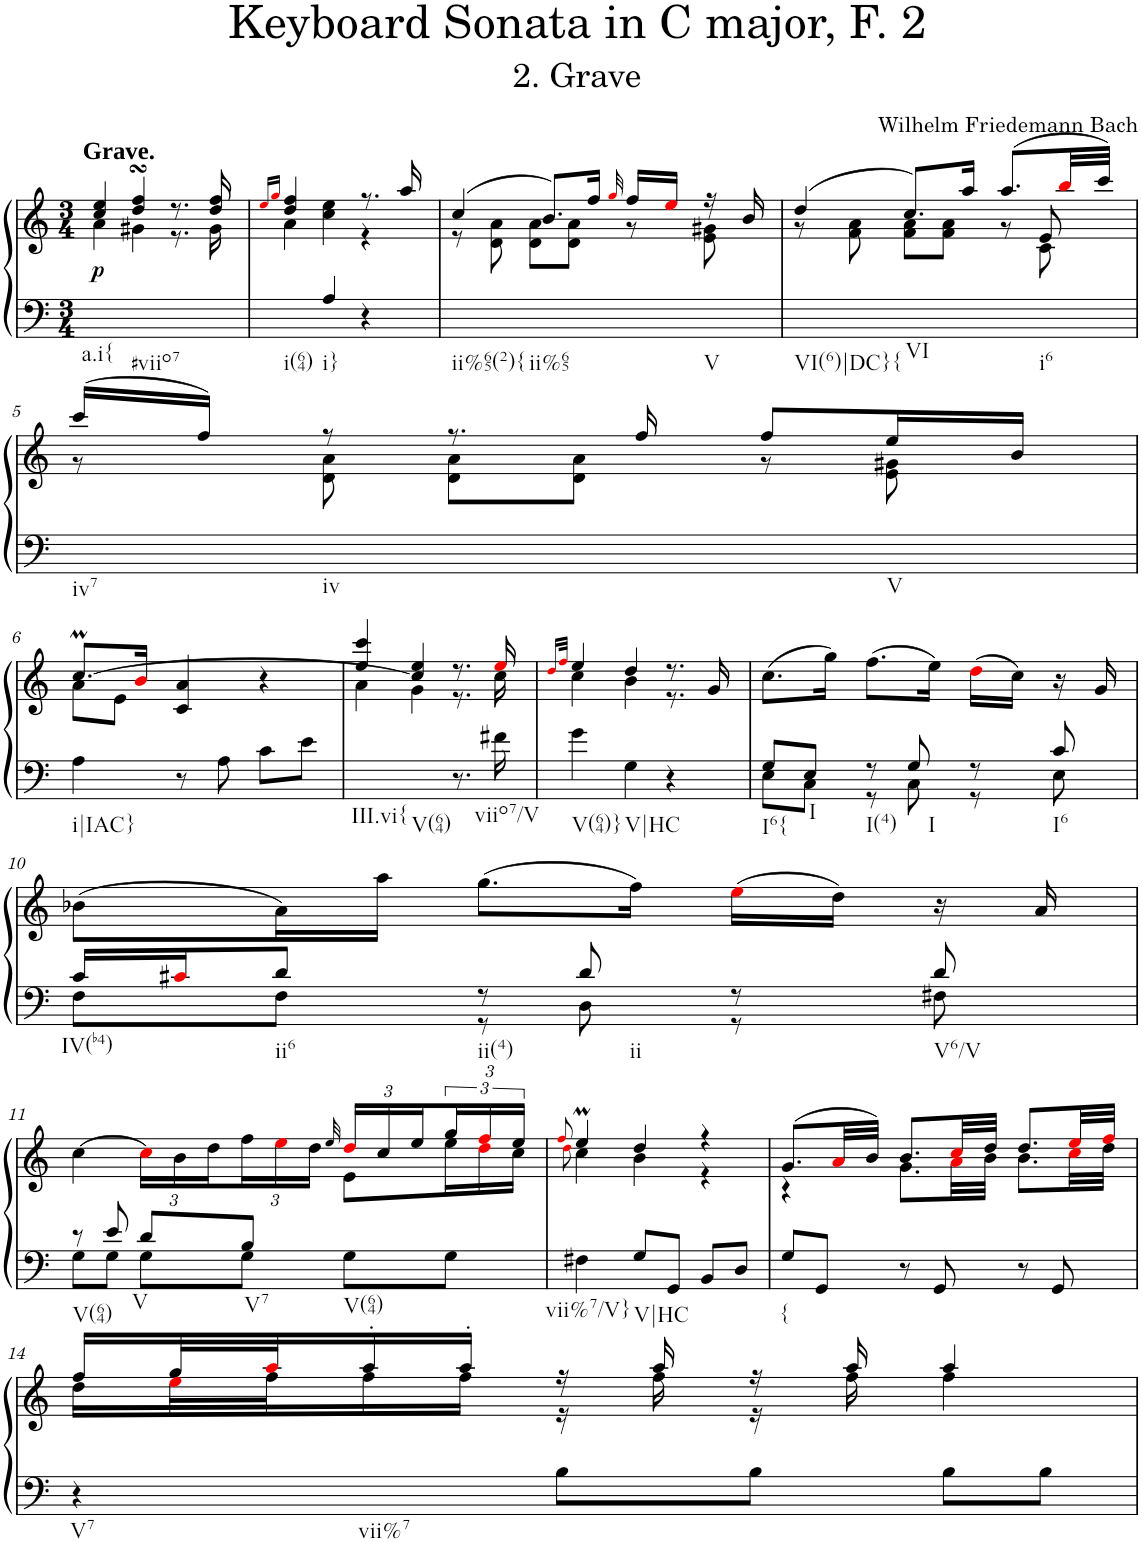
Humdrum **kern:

**kern	**kern	**dynam
*part1	*part1	*part1
*staff2	*staff1	*staff1/2
*I"Piano	*	*
*I'Pno.	*	*
*clefF4	*clefG2	*
*k[]	*k[]	*
*M3/4	*M3/4	*
=1	=1	=1
*	*^	*
!	!LO:TX:a:B:t=Grave.	!	!
!LO:TX:b:t=a.i{	!	!	!
!LO:TX:b:t=#viio7	!	!	!
!	!	!	!LO:DY:b
2ryy	4cc/ 4ee/	4a\	p
.	4dd/sSSS 4ff/sSSS	4g#X\	.
4ryy	8.r	8.r	.
.	16dd/ 16ff/	16g#\	.
=2	=2	=2	=2
.	16qeei/LL	.	.
.	16qggi/JJ	.	.
!LO:TX:b:t=i(64)	!	!	!
4ryy	4dd/ 4ff/	4a\	.
!LO:TX:b:t=i}	!	!	!
4A/	4cc\ 4ee\	4ryy	.
4r	8.r	4r	.
.	16aa/	.	.
=3	=3	=3	=3
!LO:TX:b:t=ii%65(2){	!	!	!
!LO:TX:b:t=ii%65	!	!	!
2ryy	(4cc/	8r	.
.	.	8d\ 8a\	.
.	8.b/L)	8d\ 8a\L	.
.	.	8d\ 8a\J	.
.	16ff/Jk	.	.
.	32qggi/	.	.
!LO:TX:b:t=V	!	!	!
4ryy	16ff/LL	8r	.
.	16eei/JJ	.	.
.	16r	8e\ 8g#X\	.
.	16b/	.	.
=4	=4	=4	=4
*	*	*^	*
!LO:TX:b:t=VI(6)|DC}{	!	!	!	!
!LO:TX:b:t=VI	!	!	!	!
2ryy	(4dd/	8r	8ryy	.
*	*	*v	*v	*
.	.	8f\ 8a\	.
.	8.cc/L)	8f\ 8a\L	.
.	.	8f\ 8a\J	.
.	16aa/Jk	.	.
!LO:TX:b:t=i6	!	!	!
4ryy	(8.aa/L	8r	.
*	*	*^	*
.	.	8c\	8e/	.
.	32bbi/LL	.	.	.
.	32ccc/JJJ)	.	.	.
*	*	*v	*v	*
!!LO:LB:g=z
=5	=5	=5	=5
!LO:TX:b:t=iv7	!	!	!
!LO:TX:b:t=iv	!	!	!
2ryy	(16ccc/LL	8r	.
.	16ff/JJ)	.	.
.	8r	8d\ 8a\	.
.	8.r	8d\ 8a\L	.
.	.	8d\ 8a\J	.
.	16ff/	.	.
!LO:TX:b:t=V	!	!	!
4ryy	8ff/L	8r	.
.	16ee/L	8e\ 8g#X\	.
.	16b/JJ	.	.
!!LO:LB:g=z	!!
=6	=6	=6	=6
!LO:TX:b:t=i|IAC}	!	!	!
4A\	[8.ccM/L	8a\L	.
.	.	8e\J	.
.	16bi/Jk	.	.
8r	4c/ 4a/	2ryy	.
8A\	.	.	.
8c\L	4r	.	.
8e\J	.	.	.
=7	=7	=7	=7
!LO:TX:b:t=III.vi{	!	!	!
!LO:TX:b:t=V(64)	!	!	!
2ryy	4ee/ 4ccc/	4a\	.
.	4cc/] 4ee/	4g\	.
8.r	8.r	8.r	.
!LO:TX:b:t=viio7/V	!	!	!
16f#X\	16eei/	16cc\	.
=8	=8	=8	=8
.	16qddi/LL	.	.
.	32qffi/JJk	.	.
!LO:TX:b:t=V(64)}	!	!	!
4g\	4ee/	4cc\	.
!LO:TX:b:t=V|HC	!	!	!
4G\	4dd/	4b\	.
4r	8.r	8.r	.
.	16g/	16ryy	.
=9	=9	=9	=9
*^	*	*	*
!LO:TX:b:t=I6{	!	!	!	!
*	*	*v	*v	*
8G/L	8E\L	(8.cc\L	.
!LO:TX:b:t=I	!	!	!
8E/J	8C\J	.	.
.	.	16gg\Jk)	.
!LO:TX:b:t=I(4)	!	!	!
8r	8r	(8.ff\L	.
!LO:TX:b:t=I	!	!	!
8G/	8C\	.	.
.	.	16ee\Jk)	.
8r	8r	(16ddi\LL	.
.	.	16cc\JJ)	.
!LO:TX:b:t=I6	!	!	!
8c/	8E\	16r	.
.	.	16g/	.
!!LO:LB:g=z
=10	=10	=10	=10
!LO:TX:b:t=IV(b4)	!	!	!
16c/LL	8F\L	(8b-X\L	.
16c#Xi/J	.	.	.
!LO:TX:b:t=ii6	!	!	!
8d/J	8F\J	16a\L)	.
.	.	16aa\JJ	.
!LO:TX:b:t=ii(4)	!	!	!
8r	8r	(8.gg\L	.
!LO:TX:b:t=ii	!	!	!
8d/	8D\	.	.
.	.	16ff\Jk)	.
8r	8r	(16eei\LL	.
.	.	16dd\JJ)	.
!LO:TX:b:t=V6/V	!	!	!
8d/	8F#X\	16r	.
.	.	16a/	.
!!LO:LB:g=z
=11	=11	=11	=11
*	*	*^	*
!LO:TX:b:t=V(64)	!	!	!	!
8r	8G\L	[4cc\	2ryy	.
8e/	8G\J	.	.	.
*	*	*Xbrackettup	*	*
!LO:TX:b:t=V	!	!	!	!
8d/L	8G\L	24cci\LL]	.	.
.	.	24b\	.	.
.	.	24dd\	.	.
!LO:TX:b:t=V7	!	!	!	!
8B/J	8G\J	24ff\	.	.
.	.	24eei\	.	.
.	.	24dd\JJ	.	.
.	.	32qee/	.	.
!LO:TX:b:t=V(64)	!	!	!	!
4ryy	8G\L	24ddi/LL	8e\L	.
.	.	24cc/	.	.
.	.	24ee/	.	.
*	*	*	*brackettup	*
.	8G\J	24gg/	24ee\L	.
.	.	24ffi/	24ddi\	.
.	.	24ee/JJ	24cc\JJ	.
*v	*v	*	*	*
=12	=12	=12	=12
.	8qffi/	8qddi\	.
!LO:TX:b:t=vii%7/V}	!	!	!
4F#X\	4eem/	4cc\	.
!LO:TX:b:t=V|HC	!	!	!
8G/L	4dd/	4b\	.
8GG/J	.	.	.
8BB/L	4r	4r	.
8D/J	.	.	.
=13	=13	=13	=13
!LO:TX:b:t={	!	!	!
8G/L	(8.g/L	4r	.
8GG/J	.	.	.
.	32ai/LL	.	.
.	32b/JJJ)	.	.
8r	8.b/L	8.g\L	.
8GG/	.	.	.
.	32cci/LL	32ai\LL	.
.	32dd/JJJ	32b\JJJ	.
8r	8.dd/L	8.b\L	.
8GG/	.	.	.
.	32eei/LL	32cci\LL	.
.	32ffi/JJJ	32dd\JJJ	.
!!LO:LB:g=z	!!
=14	=14	=14	=14
!LO:TX:b:t=V7	!	!	!
!LO:TX:b:t=vii%7	!	!	!
4r	16ff/LL	16dd\LL	.
.	32gg/L	32eei\L	.
.	32aai/J	32ff\J	.
.	16aa'/	16ff\	.
.	16aa'/JJ	16ff\JJ	.
8B\L	16r	16r	.
.	16aa/	16ff\	.
8B\J	16r	16r	.
.	16aa/	16ff\	.
8B\L	4aa/	4ff\	.
8B\J	.	.	.
*	*v	*v	*
=	=	=
*-	*-	*-
